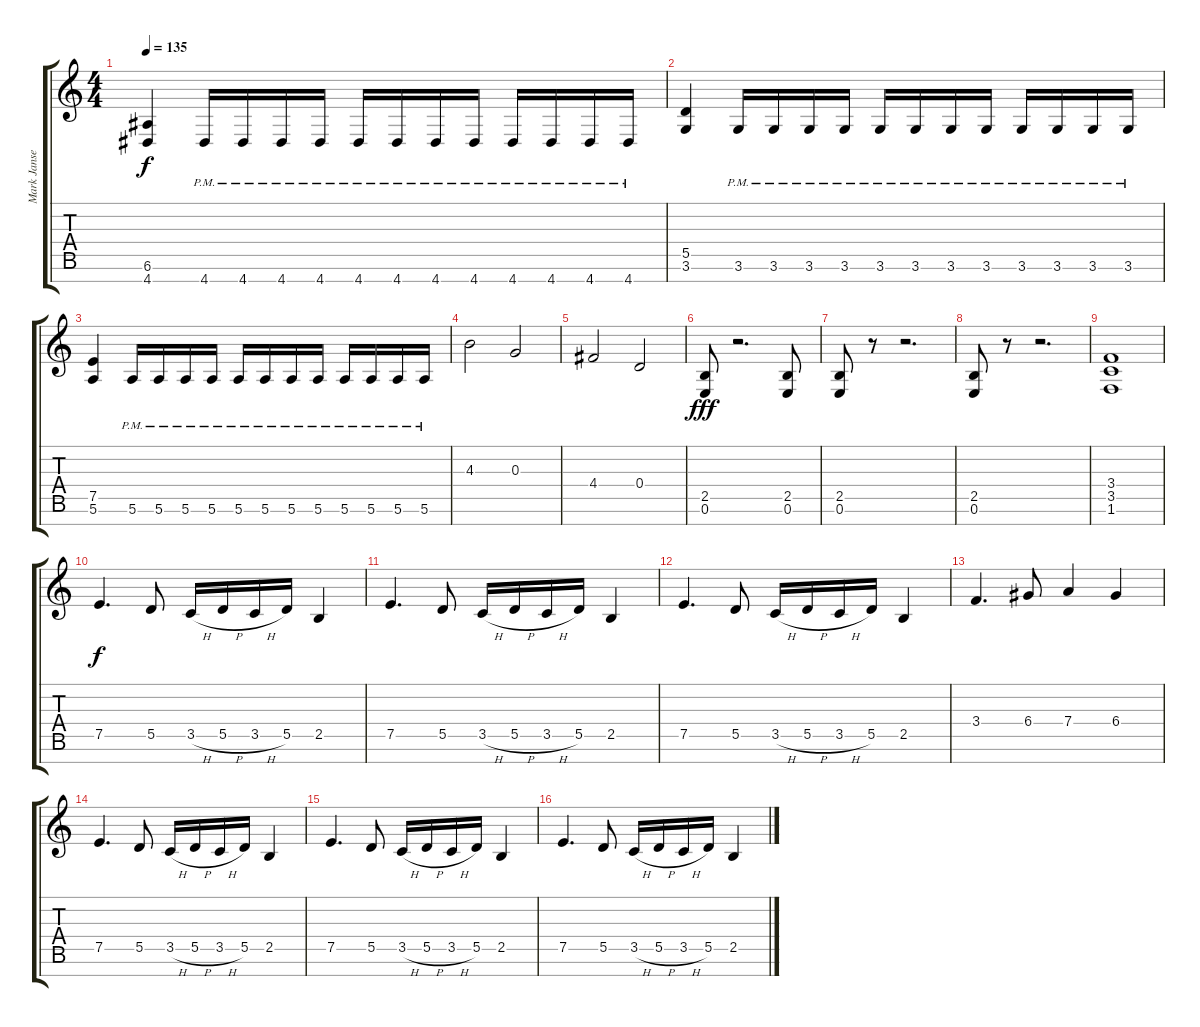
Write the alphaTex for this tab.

\track ("Mark Jansen" "Mark Janse") {instrument distortionguitar}
\staff {score tabs}
\tuning (E4 B3 G3 D3 A2 E2 B1) {hide}
\ts (4 4)
\tempo 135
\clef g2
\ks c
(6.6 4.7).4{dy f} 4.7{pm}.16 4.7{pm}.16 4.7{pm}.16 4.7{pm}.16 4.7{pm}.16 4.7{pm}.16 4.7{pm}.16 4.7{pm}.16 4.7{pm}.16 4.7{pm}.16 4.7{pm}.16 4.7{pm}.16 |
(5.5 3.6).4 3.6{pm}.16 3.6{pm}.16 3.6{pm}.16 3.6{pm}.16 3.6{pm}.16 3.6{pm}.16 3.6{pm}.16 3.6{pm}.16 3.6{pm}.16 3.6{pm}.16 3.6{pm}.16 3.6{pm}.16 |
(7.5 5.6).4 5.6{pm}.16 5.6{pm}.16 5.6{pm}.16 5.6{pm}.16 5.6{pm}.16 5.6{pm}.16 5.6{pm}.16 5.6{pm}.16 5.6{pm}.16 5.6{pm}.16 5.6{pm}.16 5.6{pm}.16 |
4.3.2 0.3.2 |
4.4.2 0.4.2 |
(2.5 0.6).8{dy fff} r.2{d} (2.5 0.6).8 |
(2.5 0.6).8 r.8 r.2{d} |
(2.5 0.6).8 r.8 r.2{d} |
(3.4 3.5 1.6).1 |
7.5.4{d dy f} 5.5.8 3.5{h}.16 5.5{h}.16 3.5{h}.16 5.5.16 2.5.4 |
7.5.4{d} 5.5.8 3.5{h}.16 5.5{h}.16 3.5{h}.16 5.5.16 2.5.4 |
7.5.4{d} 5.5.8 3.5{h}.16 5.5{h}.16 3.5{h}.16 5.5.16 2.5.4 |
3.4.4{d} 6.4.8 7.4.4 6.4.4 |
7.5.4{d} 5.5.8 3.5{h}.16 5.5{h}.16 3.5{h}.16 5.5.16 2.5.4 |
7.5.4{d} 5.5.8 3.5{h}.16 5.5{h}.16 3.5{h}.16 5.5.16 2.5.4 |
7.5.4{d} 5.5.8 3.5{h}.16 5.5{h}.16 3.5{h}.16 5.5.16 2.5.4
